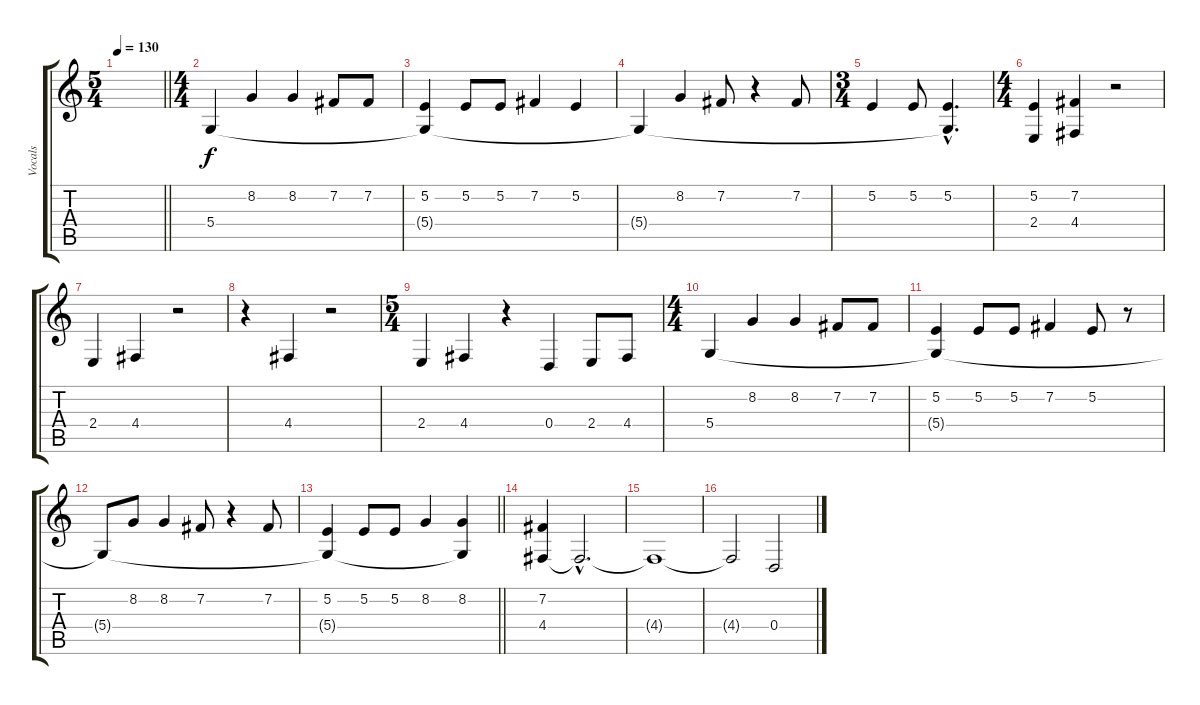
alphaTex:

\track ("Vocals" "Vocals") {instrument choiraahs}
\staff {score tabs}
\tuning (E4 B3 G3 D3 A2 D2) {hide}
\ts (5 4)
\tempo 130
\clef g2
\barLineRight lightlight
\ks c
|
\ts (4 4)
5.4.4 8.2.4 8.2.4 7.2.8 7.2.8 |
(5.2 5.4{t}).4 5.2.8 5.2.8 7.2.4 5.2.4 |
5.4{t}.4 8.2.4 7.2.8 r.4 7.2.8 |
\ts (3 4)
5.2.4 5.2.8 (5.2{hac} 5.4{hac t}).4{d} |
\ts (4 4)
(5.2 2.4).4 (7.2 4.4).4 r.2 |
2.4.4 4.4.4 r.2 |
r.4 4.4.4 r.2 |
\ts (5 4)
2.4.4 4.4.4 r.4 0.4.4 2.4.8 4.4.8 |
\ts (4 4)
5.4.4 8.2.4 8.2.4 7.2.8 7.2.8 |
(5.2 5.4{t}).4 5.2.8 5.2.8 7.2.4 5.2.8 r.8 |
5.4{t}.8 8.2.8 8.2.4 7.2.8 r.4 7.2.8 |
\barLineRight lightlight
(5.2 5.4{t}).4 5.2.8 5.2.8 8.2.4 (8.2 5.4{t}).4 |
(7.2 4.4).4 4.4{hac t}.2{d} |
4.4{t}.1 |
4.4{t}.2 0.4.2
